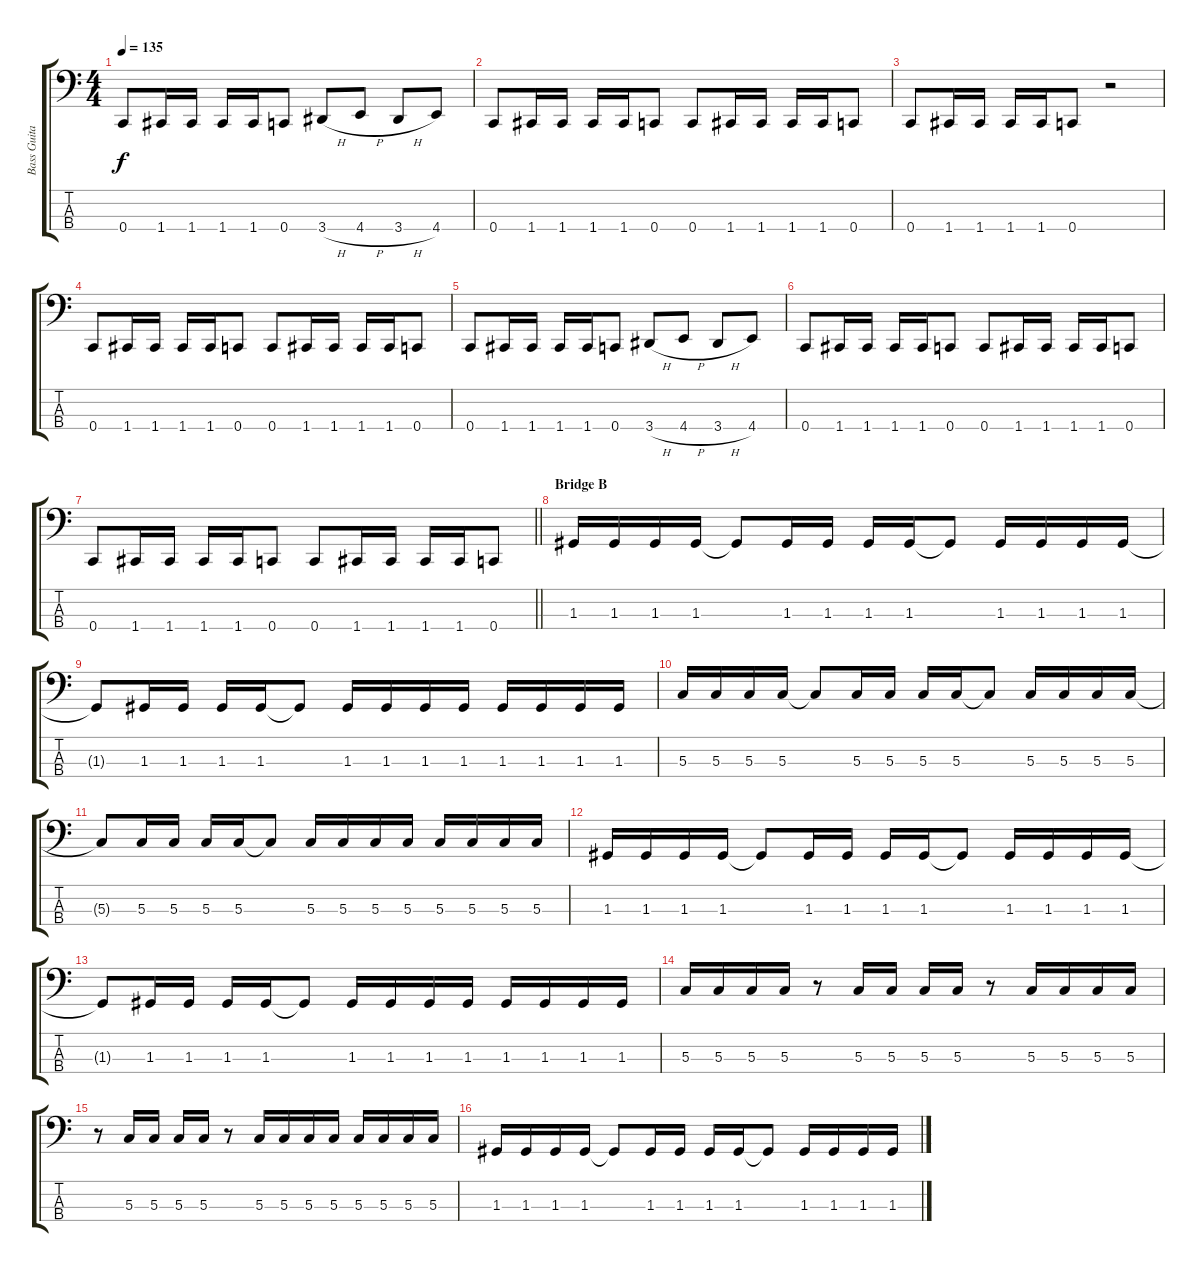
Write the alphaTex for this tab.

\track ("Bass Guitar" "Bass Guita") {instrument electricbassfinger}
\staff {score tabs}
\tuning (F2 C2 G1 C1) {hide}
\ts (4 4)
\tempo 135
\clef f4
\ks c
0.4.8{dy f} 1.4.16 1.4.16 1.4.16 1.4.16 0.4.8 3.4{h}.8 4.4{h}.8 3.4{h}.8 4.4.8 |
0.4.8 1.4.16 1.4.16 1.4.16 1.4.16 0.4.8 0.4.8 1.4.16 1.4.16 1.4.16 1.4.16 0.4.8 |
0.4.8 1.4.16 1.4.16 1.4.16 1.4.16 0.4.8 r.2 |
0.4.8 1.4.16 1.4.16 1.4.16 1.4.16 0.4.8 0.4.8 1.4.16 1.4.16 1.4.16 1.4.16 0.4.8 |
0.4.8 1.4.16 1.4.16 1.4.16 1.4.16 0.4.8 3.4{h}.8 4.4{h}.8 3.4{h}.8 4.4.8 |
0.4.8 1.4.16 1.4.16 1.4.16 1.4.16 0.4.8 0.4.8 1.4.16 1.4.16 1.4.16 1.4.16 0.4.8 |
\barLineRight lightlight
0.4.8 1.4.16 1.4.16 1.4.16 1.4.16 0.4.8 0.4.8 1.4.16 1.4.16 1.4.16 1.4.16 0.4.8 |
\section ("" "Bridge B")
1.3.16 1.3.16 1.3.16 1.3.16 1.3{t}.8 1.3.16 1.3.16 1.3.16 1.3.16 1.3{t}.8 1.3.16 1.3.16 1.3.16 1.3.16 |
1.3{t}.8 1.3.16 1.3.16 1.3.16 1.3.16 1.3{t}.8 1.3.16 1.3.16 1.3.16 1.3.16 1.3.16 1.3.16 1.3.16 1.3.16 |
5.3.16 5.3.16 5.3.16 5.3.16 5.3{t}.8 5.3.16 5.3.16 5.3.16 5.3.16 5.3{t}.8 5.3.16 5.3.16 5.3.16 5.3.16 |
5.3{t}.8 5.3.16 5.3.16 5.3.16 5.3.16 5.3{t}.8 5.3.16 5.3.16 5.3.16 5.3.16 5.3.16 5.3.16 5.3.16 5.3.16 |
1.3.16 1.3.16 1.3.16 1.3.16 1.3{t}.8 1.3.16 1.3.16 1.3.16 1.3.16 1.3{t}.8 1.3.16 1.3.16 1.3.16 1.3.16 |
1.3{t}.8 1.3.16 1.3.16 1.3.16 1.3.16 1.3{t}.8 1.3.16 1.3.16 1.3.16 1.3.16 1.3.16 1.3.16 1.3.16 1.3.16 |
5.3.16 5.3.16 5.3.16 5.3.16 r.8 5.3.16 5.3.16 5.3.16 5.3.16 r.8 5.3.16 5.3.16 5.3.16 5.3.16 |
r.8 5.3.16 5.3.16 5.3.16 5.3.16 r.8 5.3.16 5.3.16 5.3.16 5.3.16 5.3.16 5.3.16 5.3.16 5.3.16 |
1.3.16 1.3.16 1.3.16 1.3.16 1.3{t}.8 1.3.16 1.3.16 1.3.16 1.3.16 1.3{t}.8 1.3.16 1.3.16 1.3.16 1.3.16
